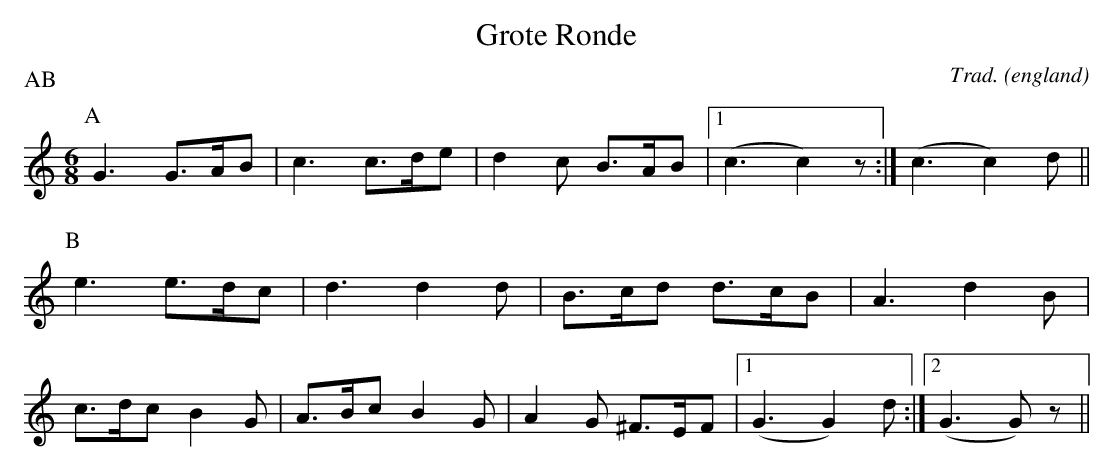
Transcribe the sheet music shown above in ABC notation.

X:1
T:Grote Ronde
O:england
C:Trad.
P:AB
L:1/8
M:6/8
K:C
P:A
G3 G>AB | c3 c>de | d2 c B>AB |1 (c3 c2) z :| (c3 c2) d ||
P:B
e3 e>dc | d3 d2 d | B>cd d>cB | A3 d2 B |
c>dc B2 G | A>Bc B2 G | A2 G ^F>EF |1 (G3 G2) d :|2 (G3 G) z ||
